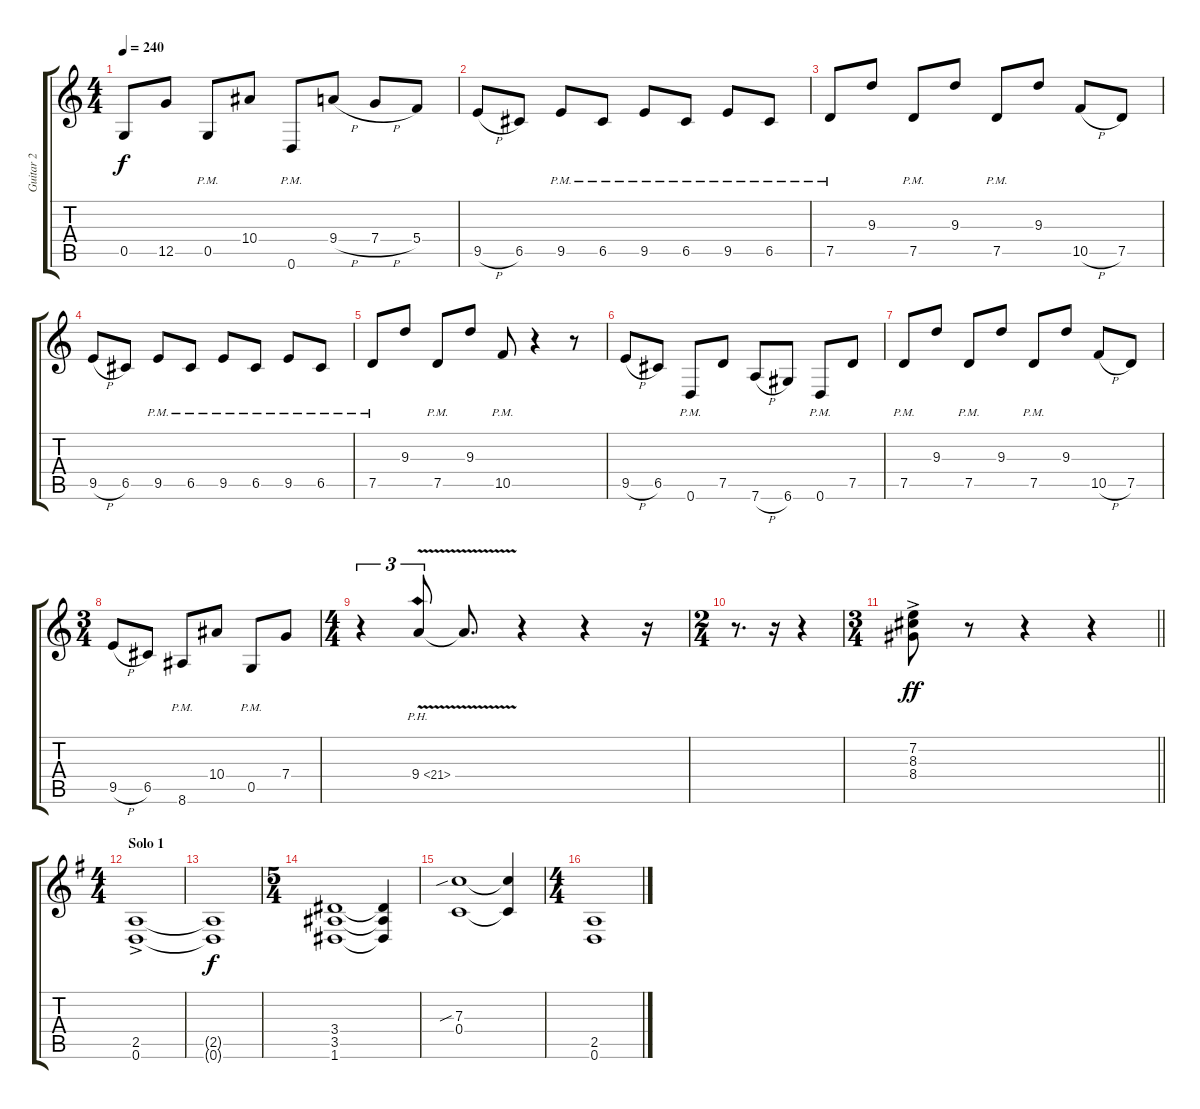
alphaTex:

\track ("Guitar 2" "Guitar 2") {instrument distortionguitar}
\staff {score tabs}
\tuning (D4 A3 F3 C3 G2 D2) {hide}
\ts (4 4)
\tempo 240
\clef g2
\ks c
0.5.8{dy f} 12.5.8 0.5{pm}.8 10.4.8 0.6{pm}.8 9.4{h}.8 7.4{h}.8 5.4.8 |
9.5{h}.8 6.5.8 9.5{pm}.8 6.5{pm}.8 9.5{pm}.8 6.5{pm}.8 9.5{pm}.8 6.5{pm}.8 |
7.5{pm}.8 9.3.8 7.5{pm}.8 9.3.8 7.5{pm}.8 9.3.8 10.5{h}.8 7.5.8 |
9.5{h}.8 6.5.8 9.5{pm}.8 6.5{pm}.8 9.5{pm}.8 6.5{pm}.8 9.5{pm}.8 6.5{pm}.8 |
7.5{pm}.8 9.3.8 7.5{pm}.8 9.3.8 10.5{pm}.8 r.4 r.8 |
9.5{h}.8 6.5.8 0.6{pm}.8 7.5.8 7.6{h}.8 6.6.8 0.6{pm}.8 7.5.8 |
7.5{pm}.8 9.3.8 7.5{pm}.8 9.3.8 7.5{pm}.8 9.3.8 10.5{h}.8 7.5.8 |
\ts (3 4)
9.5{h}.8 6.5.8 8.6{pm}.8 10.4.8 0.5{pm}.8 7.4.8 |
\ts (4 4)
r.4{tu (3 2)} 9.4{ph 12 v}.8{tu (3 2)} 9.4{t}.8{d} r.4 r.4 r.16 |
\ts (2 4)
r.8{d} r.16 r.4 |
\ts (3 4)
\barLineRight lightlight
(7.2{ac} 8.3 8.4).8{dy ff} r.8 r.4 r.4 |
\ts (4 4)
\section ("" "Solo 1")
\ks g
(2.5 0.6{ac}).1 |
(2.5{t} 0.6{t}).1{dy f} |
\ts (5 4)
(3.4 3.5 1.6).1 (3.4{t} 3.5{t} 1.6{t}).4 |
(7.3{sib} 0.4).1 (7.3{t} 0.4{t}).4 |
\ts (4 4)
(2.5 0.6).1
